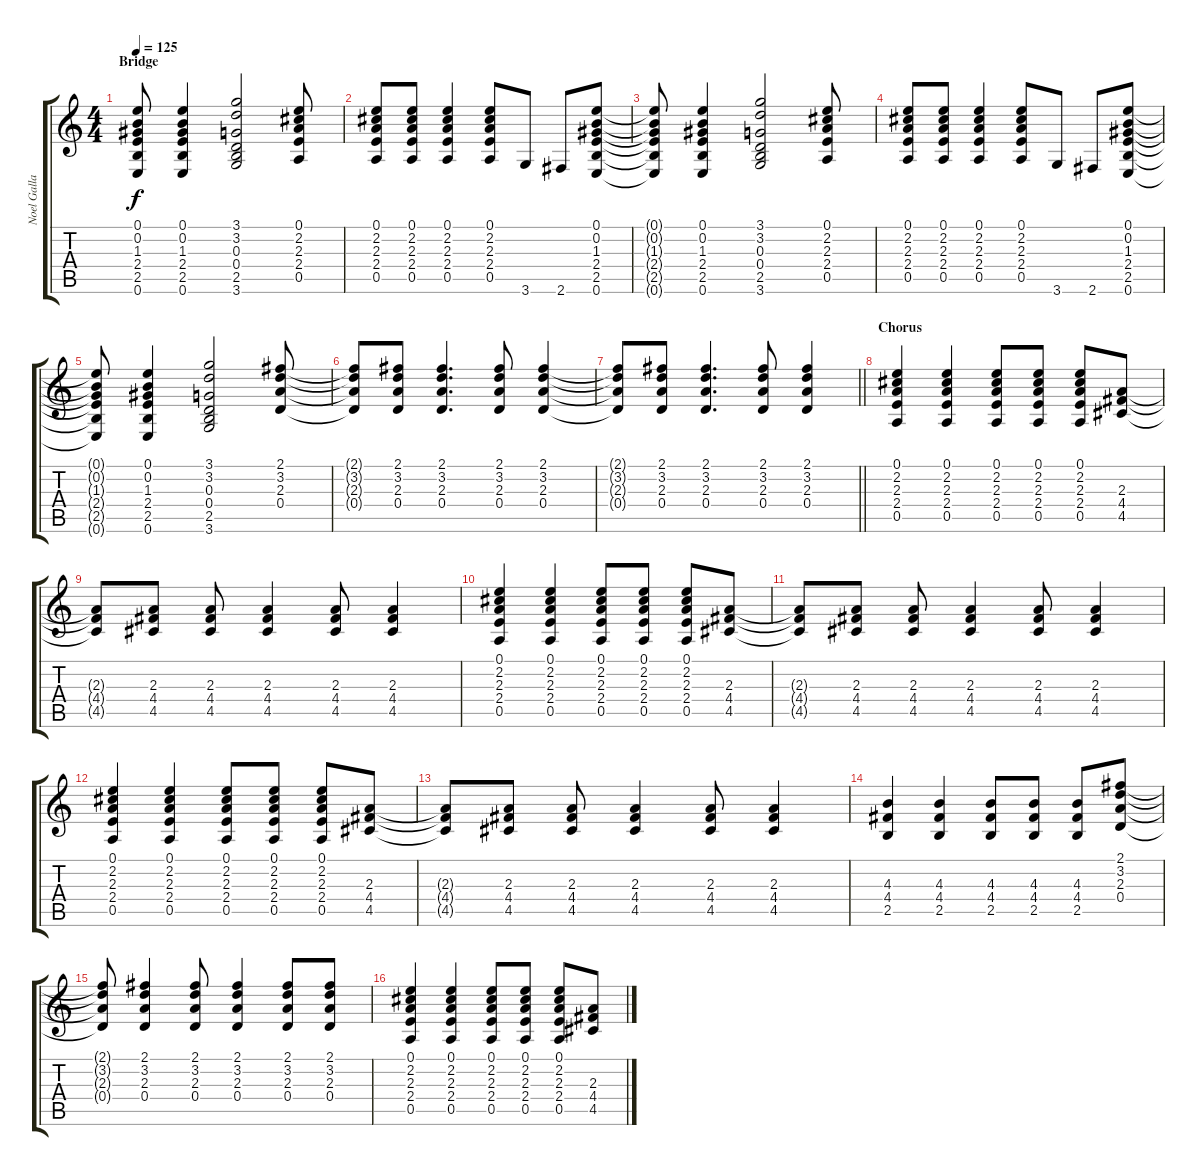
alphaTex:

\track ("Noel Gallagher" "Noel Galla") {instrument overdrivenguitar}
\staff {score tabs}
\tuning (E4 B3 G3 D3 A2 E2) {hide}
\ts (4 4)
\section ("" "Bridge")
\tempo 125
\clef g2
\ks c
(0.1{t} 0.2{t} 1.3{t} 2.4{t} 2.5{t} 0.6{t}).8{dy f} (0.1 0.2 1.3 2.4 2.5 0.6).4 (3.1 3.2 0.3 0.4 2.5 3.6).2 (0.1 2.2 2.3 2.4 0.5).8 |
(0.1 2.2 2.3 2.4 0.5).8 (0.1 2.2 2.3 2.4 0.5).8 (0.1 2.2 2.3 2.4 0.5).4 (0.1 2.2 2.3 2.4 0.5).8 3.6.8 2.6.8 (0.1 0.2 1.3 2.4 2.5 0.6).8 |
(0.1{t} 0.2{t} 1.3{t} 2.4{t} 2.5{t} 0.6{t}).8 (0.1 0.2 1.3 2.4 2.5 0.6).4 (3.1 3.2 0.3 0.4 2.5 3.6).2 (0.1 2.2 2.3 2.4 0.5).8 |
(0.1 2.2 2.3 2.4 0.5).8 (0.1 2.2 2.3 2.4 0.5).8 (0.1 2.2 2.3 2.4 0.5).4 (0.1 2.2 2.3 2.4 0.5).8 3.6.8 2.6.8 (0.1 0.2 1.3 2.4 2.5 0.6).8 |
(0.1{t} 0.2{t} 1.3{t} 2.4{t} 2.5{t} 0.6{t}).8 (0.1 0.2 1.3 2.4 2.5 0.6).4 (3.1 3.2 0.3 0.4 2.5 3.6).2 (2.1 3.2 2.3 0.4).8 |
(2.1{t} 3.2{t} 2.3{t} 0.4{t}).8 (2.1 3.2 2.3 0.4).8 (2.1 3.2 2.3 0.4).4{d} (2.1 3.2 2.3 0.4).8 (2.1 3.2 2.3 0.4).4 |
\barLineRight lightlight
(2.1{t} 3.2{t} 2.3{t} 0.4{t}).8 (2.1 3.2 2.3 0.4).8 (2.1 3.2 2.3 0.4).4{d} (2.1 3.2 2.3 0.4).8 (2.1 3.2 2.3 0.4).4 |
\section ("" "Chorus")
(0.1 2.2 2.3 2.4 0.5).4 (0.1 2.2 2.3 2.4 0.5).4 (0.1 2.2 2.3 2.4 0.5).8 (0.1 2.2 2.3 2.4 0.5).8 (0.1 2.2 2.3 2.4 0.5).8 (2.3 4.4 4.5).8 |
(2.3{t} 4.4{t} 4.5{t}).8 (2.3 4.4 4.5).8 (2.3 4.4 4.5).8 (2.3 4.4 4.5).4 (2.3 4.4 4.5).8 (2.3 4.4 4.5).4 |
(0.1 2.2 2.3 2.4 0.5).4 (0.1 2.2 2.3 2.4 0.5).4 (0.1 2.2 2.3 2.4 0.5).8 (0.1 2.2 2.3 2.4 0.5).8 (0.1 2.2 2.3 2.4 0.5).8 (2.3 4.4 4.5).8 |
(2.3{t} 4.4{t} 4.5{t}).8 (2.3 4.4 4.5).8 (2.3 4.4 4.5).8 (2.3 4.4 4.5).4 (2.3 4.4 4.5).8 (2.3 4.4 4.5).4 |
(0.1 2.2 2.3 2.4 0.5).4 (0.1 2.2 2.3 2.4 0.5).4 (0.1 2.2 2.3 2.4 0.5).8 (0.1 2.2 2.3 2.4 0.5).8 (0.1 2.2 2.3 2.4 0.5).8 (2.3 4.4 4.5).8 |
(2.3{t} 4.4{t} 4.5{t}).8 (2.3 4.4 4.5).8 (2.3 4.4 4.5).8 (2.3 4.4 4.5).4 (2.3 4.4 4.5).8 (2.3 4.4 4.5).4 |
(4.3 4.4 2.5).4 (4.3 4.4 2.5).4 (4.3 4.4 2.5).8 (4.3 4.4 2.5).8 (4.3 4.4 2.5).8 (2.1 3.2 2.3 0.4).8 |
(2.1{t} 3.2{t} 2.3{t} 0.4{t}).8 (2.1 3.2 2.3 0.4).4 (2.1 3.2 2.3 0.4).8 (2.1 3.2 2.3 0.4).4 (2.1 3.2 2.3 0.4).8 (2.1 3.2 2.3 0.4).8 |
(0.1 2.2 2.3 2.4 0.5).4 (0.1 2.2 2.3 2.4 0.5).4 (0.1 2.2 2.3 2.4 0.5).8 (0.1 2.2 2.3 2.4 0.5).8 (0.1 2.2 2.3 2.4 0.5).8 (2.3 4.4 4.5).8
